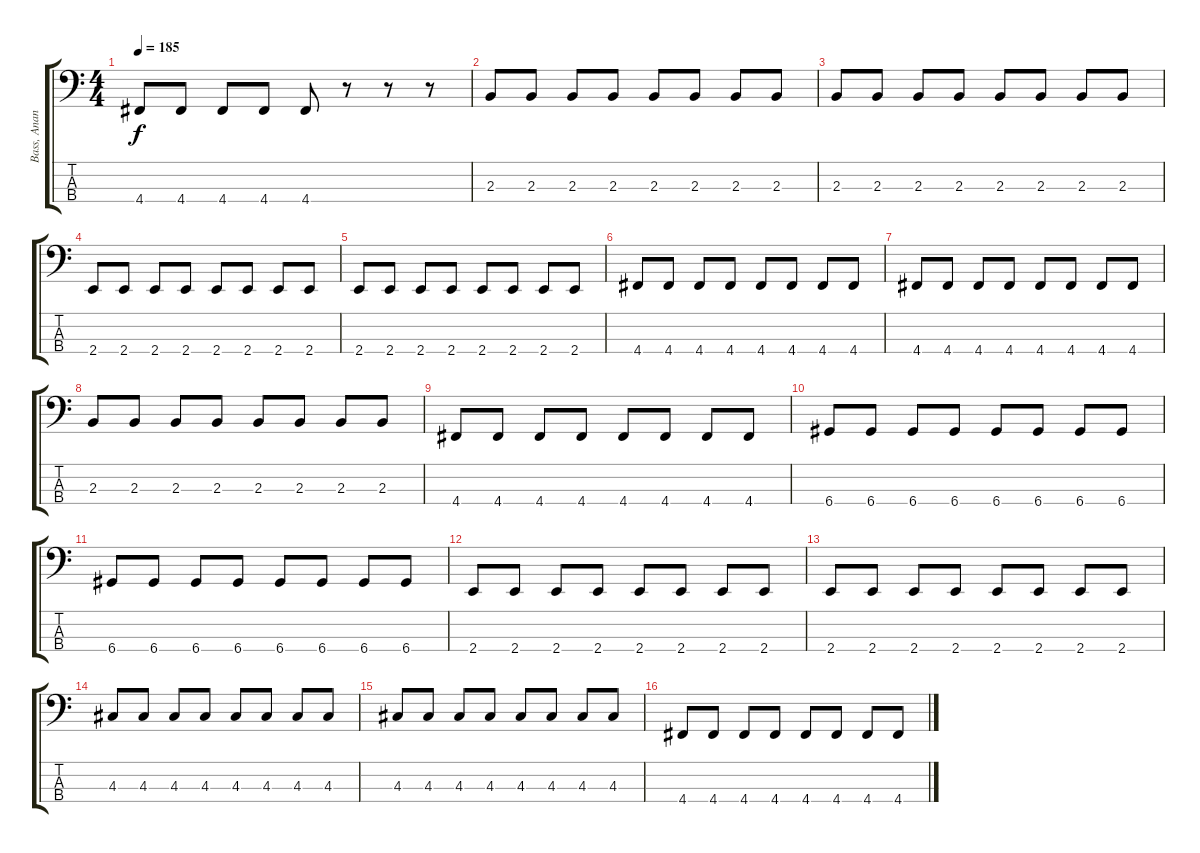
\track ("Bass, Anan Kadouri" "Bass, Anan") {instrument acousticguitarnylon}
\staff {score tabs}
\tuning (G2 D2 A1 D1) {hide}
\ts (4 4)
\tempo 185
\clef f4
\ks c
4.4.8{dy f} 4.4.8 4.4.8 4.4.8 4.4.8 r.8 r.8 r.8 |
2.3.8 2.3.8 2.3.8 2.3.8 2.3.8 2.3.8 2.3.8 2.3.8 |
2.3.8 2.3.8 2.3.8 2.3.8 2.3.8 2.3.8 2.3.8 2.3.8 |
2.4.8 2.4.8 2.4.8 2.4.8 2.4.8 2.4.8 2.4.8 2.4.8 |
2.4.8 2.4.8 2.4.8 2.4.8 2.4.8 2.4.8 2.4.8 2.4.8 |
4.4.8 4.4.8 4.4.8 4.4.8 4.4.8 4.4.8 4.4.8 4.4.8 |
4.4.8 4.4.8 4.4.8 4.4.8 4.4.8 4.4.8 4.4.8 4.4.8 |
2.3.8 2.3.8 2.3.8 2.3.8 2.3.8 2.3.8 2.3.8 2.3.8 |
4.4.8 4.4.8 4.4.8 4.4.8 4.4.8 4.4.8 4.4.8 4.4.8 |
6.4.8 6.4.8 6.4.8 6.4.8 6.4.8 6.4.8 6.4.8 6.4.8 |
6.4.8 6.4.8 6.4.8 6.4.8 6.4.8 6.4.8 6.4.8 6.4.8 |
2.4.8 2.4.8 2.4.8 2.4.8 2.4.8 2.4.8 2.4.8 2.4.8 |
2.4.8 2.4.8 2.4.8 2.4.8 2.4.8 2.4.8 2.4.8 2.4.8 |
4.3.8 4.3.8 4.3.8 4.3.8 4.3.8 4.3.8 4.3.8 4.3.8 |
4.3.8 4.3.8 4.3.8 4.3.8 4.3.8 4.3.8 4.3.8 4.3.8 |
4.4.8 4.4.8 4.4.8 4.4.8 4.4.8 4.4.8 4.4.8 4.4.8
